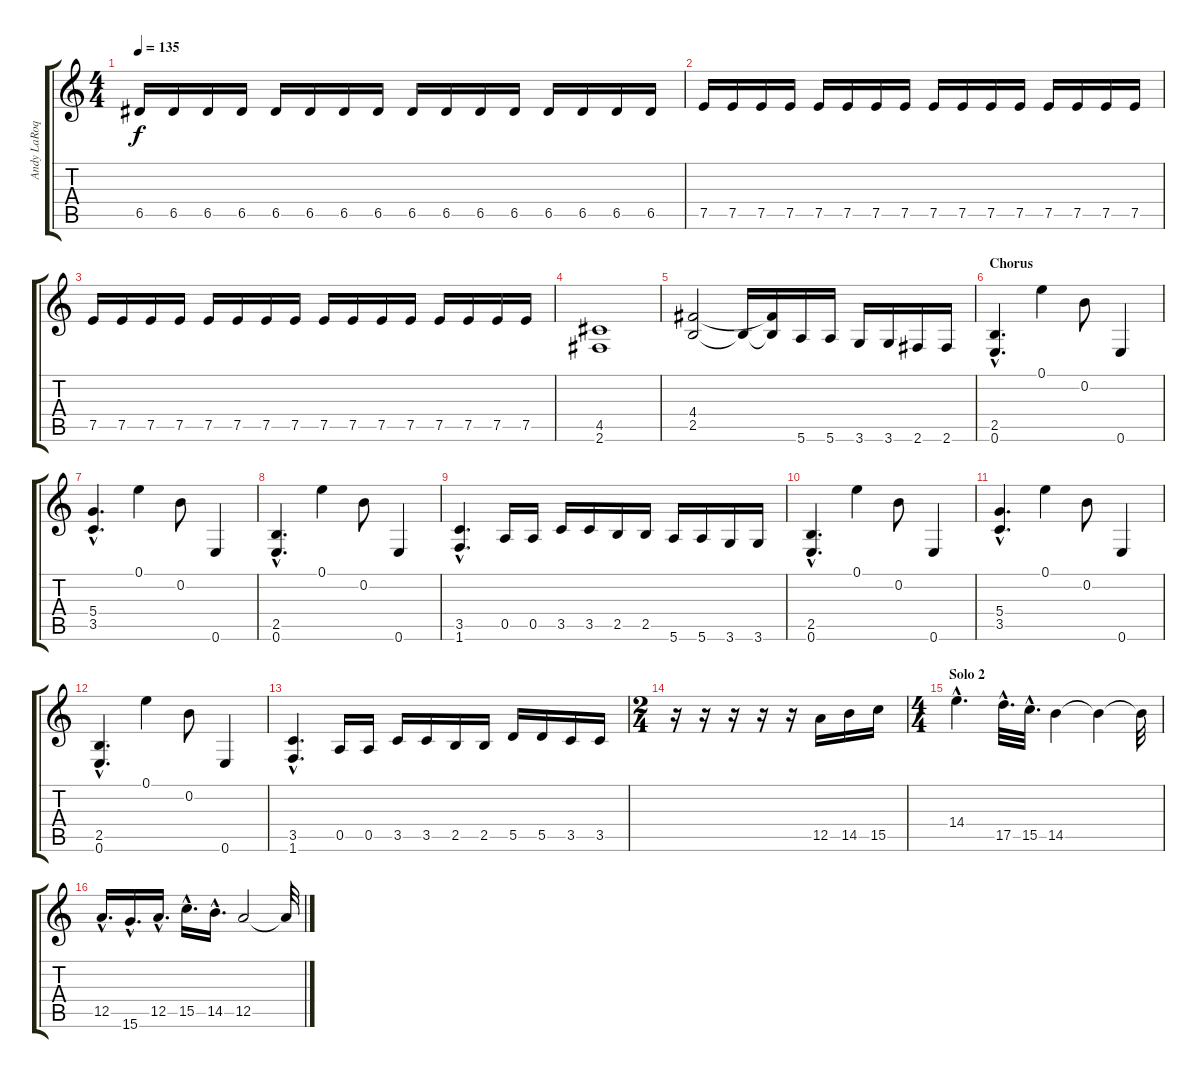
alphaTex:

\track ("Andy LaRoque - Guitars" "Andy LaRoq") {instrument distortionguitar}
\staff {score tabs}
\tuning (E4 B3 G3 D3 A2 E2) {hide}
\ts (4 4)
\tempo 135
\clef g2
\ks c
6.5.16{dy f} 6.5.16 6.5.16 6.5.16 6.5.16 6.5.16 6.5.16 6.5.16 6.5.16 6.5.16 6.5.16 6.5.16 6.5.16 6.5.16 6.5.16 6.5.16 |
7.5.16 7.5.16 7.5.16 7.5.16 7.5.16 7.5.16 7.5.16 7.5.16 7.5.16 7.5.16 7.5.16 7.5.16 7.5.16 7.5.16 7.5.16 7.5.16 |
7.5.16 7.5.16 7.5.16 7.5.16 7.5.16 7.5.16 7.5.16 7.5.16 7.5.16 7.5.16 7.5.16 7.5.16 7.5.16 7.5.16 7.5.16 7.5.16 |
(4.5 2.6).1 |
(4.4 2.5).2 2.5{t}.16 (4.4{t} 2.5{t}).16 5.6.16 5.6.16 3.6.16 3.6.16 2.6.16 2.6.16 |
\section ("" "Chorus")
(2.5{hac} 0.6{hac}).4{d} 0.1.4 0.2.8 0.6.4 |
(5.4{hac} 3.5{hac}).4{d} 0.1.4 0.2.8 0.6.4 |
(2.5{hac} 0.6{hac}).4{d} 0.1.4 0.2.8 0.6.4 |
(3.5{hac} 1.6{hac}).4{d} 0.5.16 0.5.16 3.5.16 3.5.16 2.5.16 2.5.16 5.6.16 5.6.16 3.6.16 3.6.16 |
(2.5{hac} 0.6{hac}).4{d} 0.1.4 0.2.8 0.6.4 |
(5.4{hac} 3.5{hac}).4{d} 0.1.4 0.2.8 0.6.4 |
(2.5{hac} 0.6{hac}).4{d} 0.1.4 0.2.8 0.6.4 |
(3.5{hac} 1.6{hac}).4{d} 0.5.16 0.5.16 3.5.16 3.5.16 2.5.16 2.5.16 5.5.16 5.5.16 3.5.16 3.5.16 |
\ts (2 4)
r.16 r.16 r.16 r.16 r.16 12.5.16 14.5.16 15.5.16 |
\ts (4 4)
\section ("" "Solo 2")
14.4{hac}.4{d} 17.5{hac}.32{d} 15.5{hac}.32{d} 14.5.4 14.5{t}.4 14.5{t}.32 |
12.5{hac}.16{d} 15.6{hac}.16{d} 12.5{hac}.16{d} 15.5{hac}.16{d} 14.5{hac}.16{d} 12.5.2 12.5{t}.32
